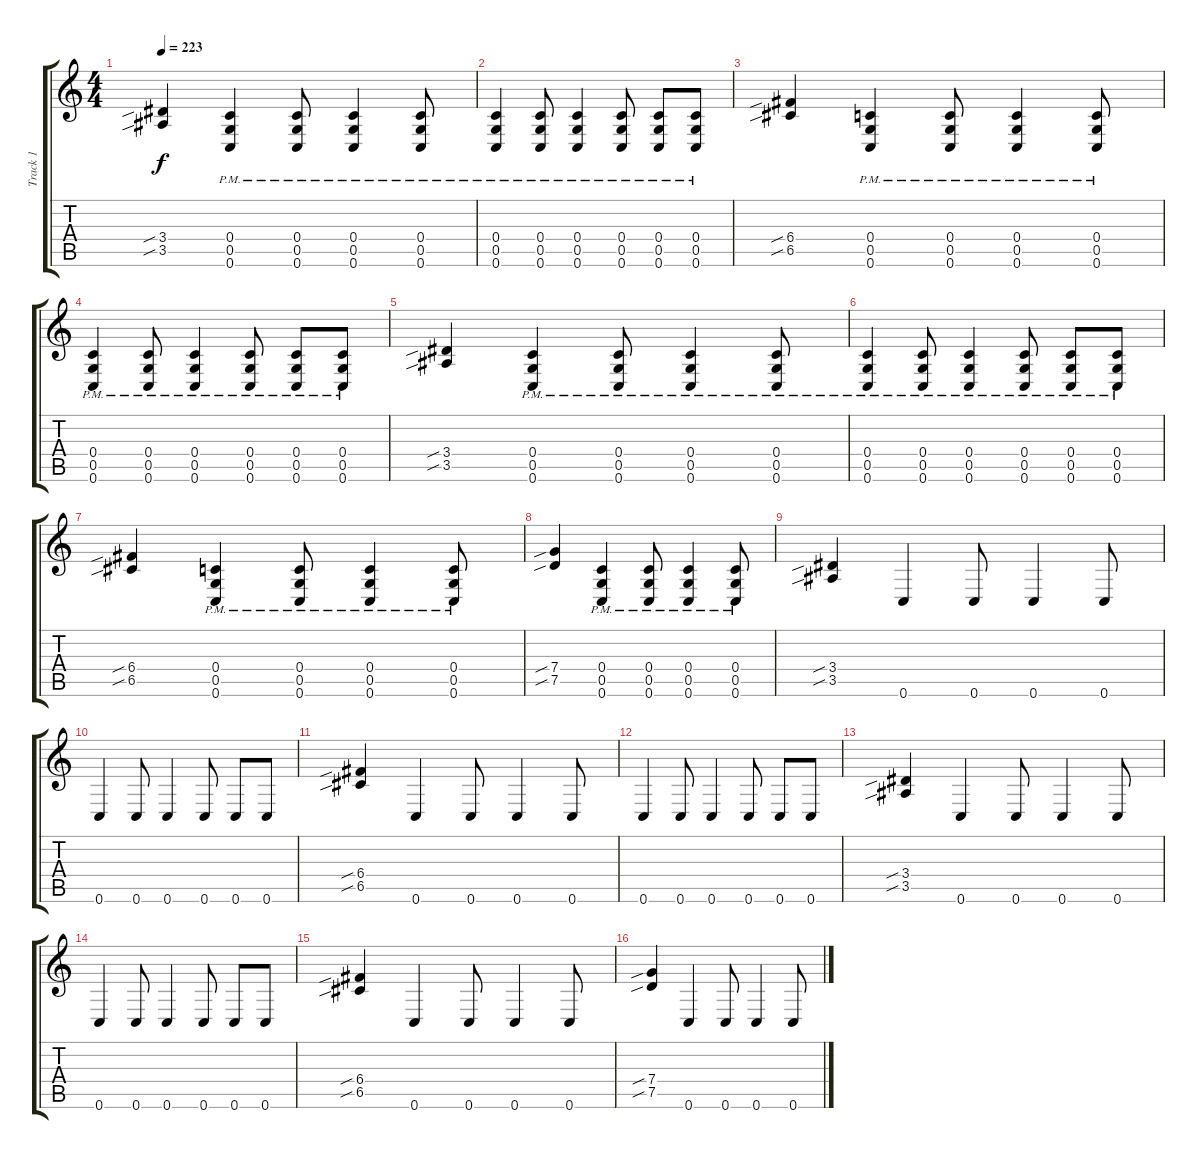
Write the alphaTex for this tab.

\track ("Track 1" "Track 1") {instrument distortionguitar}
\staff {score tabs}
\tuning (D4 A3 F3 C3 G2 C2) {hide}
\ts (4 4)
\tempo 223
\clef g2
\ks c
(3.4{sib} 3.5{sib}).4{dy f} (0.4{pm} 0.5{pm} 0.6{pm}).4 (0.4{pm} 0.5{pm} 0.6{pm}).8 (0.4{pm} 0.5{pm} 0.6{pm}).4 (0.4{pm} 0.5{pm} 0.6{pm}).8 |
(0.4{pm} 0.5{pm} 0.6{pm}).4 (0.4{pm} 0.5{pm} 0.6{pm}).8 (0.4{pm} 0.5{pm} 0.6{pm}).4 (0.4{pm} 0.5{pm} 0.6{pm}).8 (0.4{pm} 0.5{pm} 0.6{pm}).8 (0.4{pm} 0.5{pm} 0.6{pm}).8 |
(6.4{sib} 6.5{sib}).4 (0.4{pm} 0.5{pm} 0.6{pm}).4 (0.4{pm} 0.5{pm} 0.6{pm}).8 (0.4{pm} 0.5{pm} 0.6{pm}).4 (0.4{pm} 0.5{pm} 0.6{pm}).8 |
(0.4{pm} 0.5{pm} 0.6{pm}).4 (0.4{pm} 0.5{pm} 0.6{pm}).8 (0.4{pm} 0.5{pm} 0.6{pm}).4 (0.4{pm} 0.5{pm} 0.6{pm}).8 (0.4{pm} 0.5{pm} 0.6{pm}).8 (0.4{pm} 0.5{pm} 0.6{pm}).8 |
(3.4{sib} 3.5{sib}).4 (0.4{pm} 0.5{pm} 0.6{pm}).4 (0.4{pm} 0.5{pm} 0.6{pm}).8 (0.4{pm} 0.5{pm} 0.6{pm}).4 (0.4{pm} 0.5{pm} 0.6{pm}).8 |
(0.4{pm} 0.5{pm} 0.6{pm}).4 (0.4{pm} 0.5{pm} 0.6{pm}).8 (0.4{pm} 0.5{pm} 0.6{pm}).4 (0.4{pm} 0.5{pm} 0.6{pm}).8 (0.4{pm} 0.5{pm} 0.6{pm}).8 (0.4{pm} 0.5{pm} 0.6{pm}).8 |
(6.4{sib} 6.5{sib}).4 (0.4{pm} 0.5{pm} 0.6{pm}).4 (0.4{pm} 0.5{pm} 0.6{pm}).8 (0.4{pm} 0.5{pm} 0.6{pm}).4 (0.4{pm} 0.5{pm} 0.6{pm}).8 |
(7.4{sib} 7.5{sib}).4 (0.4{pm} 0.5{pm} 0.6{pm}).4 (0.4{pm} 0.5{pm} 0.6{pm}).8 (0.4{pm} 0.5{pm} 0.6{pm}).4 (0.4{pm} 0.5{pm} 0.6{pm}).8 |
(3.4{sib} 3.5{sib}).4 0.6.4 0.6.8 0.6.4 0.6.8 |
0.6.4 0.6.8 0.6.4 0.6.8 0.6.8 0.6.8 |
(6.4{sib} 6.5{sib}).4 0.6.4 0.6.8 0.6.4 0.6.8 |
0.6.4 0.6.8 0.6.4 0.6.8 0.6.8 0.6.8 |
(3.4{sib} 3.5{sib}).4 0.6.4 0.6.8 0.6.4 0.6.8 |
0.6.4 0.6.8 0.6.4 0.6.8 0.6.8 0.6.8 |
(6.4{sib} 6.5{sib}).4 0.6.4 0.6.8 0.6.4 0.6.8 |
(7.4{sib} 7.5{sib}).4 0.6.4 0.6.8 0.6.4 0.6.8
